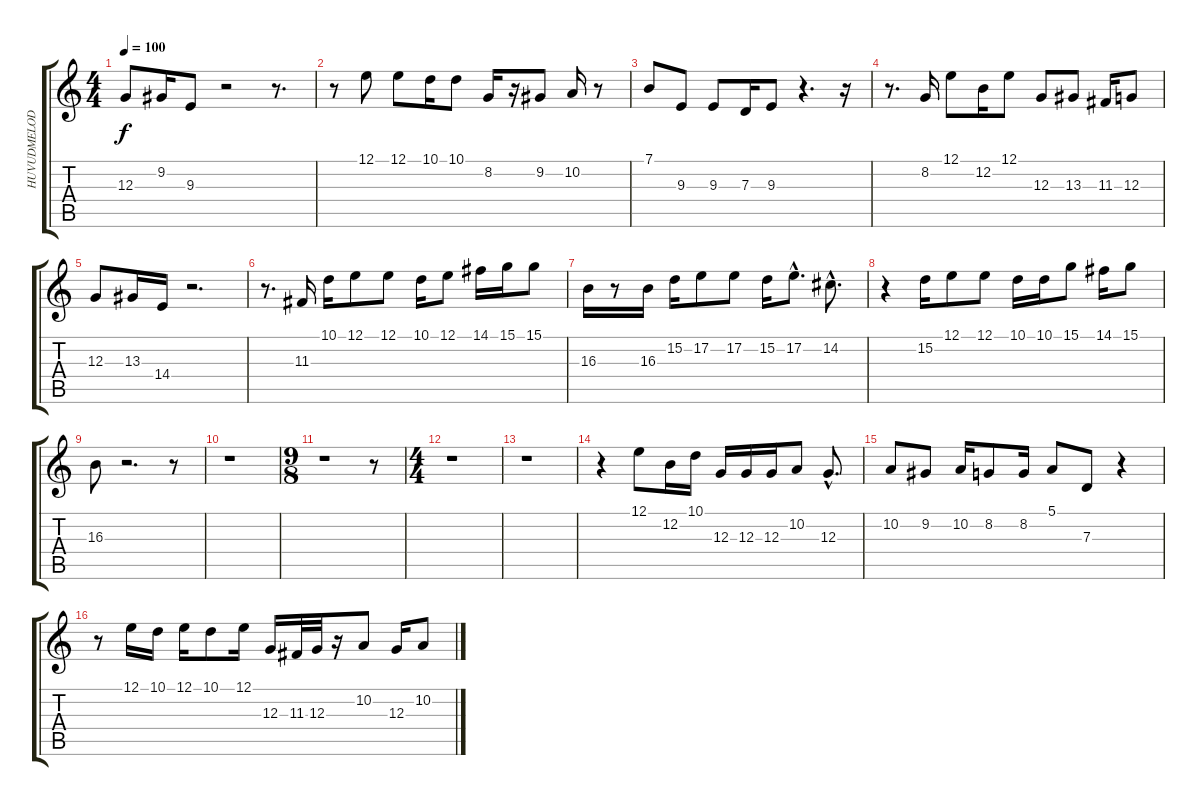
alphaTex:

\track ("HUVUDMELOD" "HUVUDMELOD") {instrument altosax}
\staff {score tabs}
\tuning (E4 B3 G3 D3 A2 E2) {hide}
\ts (4 4)
\tempo 100
\clef g2
\ks c
12.3.8{dy f} 9.2.16 9.3.8 r.2 r.8{d} |
r.8 12.1.8 12.1.8 10.1.16 10.1.8 8.2.16 r.16 9.2.8 10.2.16 r.8 |
7.1.8 9.3.8 9.3.8 7.3.16 9.3.8 r.4{d} r.16 |
r.8{d} 8.2.16 12.1.8 12.2.16 12.1.8 12.3.8 13.3.8 11.3.16 12.3.8 |
12.3.8 13.3.16 14.4.16 r.2{d} |
r.8{d} 11.3.16 10.1.16 12.1.8 12.1.8 10.1.16 12.1.8 14.1.16 15.1.16 15.1.8 |
16.3.16 r.8 16.3.16 15.2.16 17.2.8 17.2.8 15.2.16 17.2{hac}.8{d} 14.2{hac}.8{d} |
r.4 15.2.16 12.1.8 12.1.8 10.1.16 10.1.16 15.1.8 14.1.16 15.1.8 |
16.3.8 r.2{d} r.8 |
r.1 |
\ts (9 8)
r.1 r.8 |
\ts (4 4)
r.1 |
r.1 |
r.4 12.1.8 12.2.16 10.1.16 12.3.16 12.3.16 12.3.16 10.2.8 12.3{hac}.8{d} |
10.2.8 9.2.8 10.2.16 8.2.8 8.2.16 5.1.8 7.3.8 r.4 |
r.8 12.1.16 10.1.16 12.1.16 10.1.8 12.1.16 12.3.16 11.3.32 12.3.32 r.16 10.2.8 12.3.16 10.2.8
